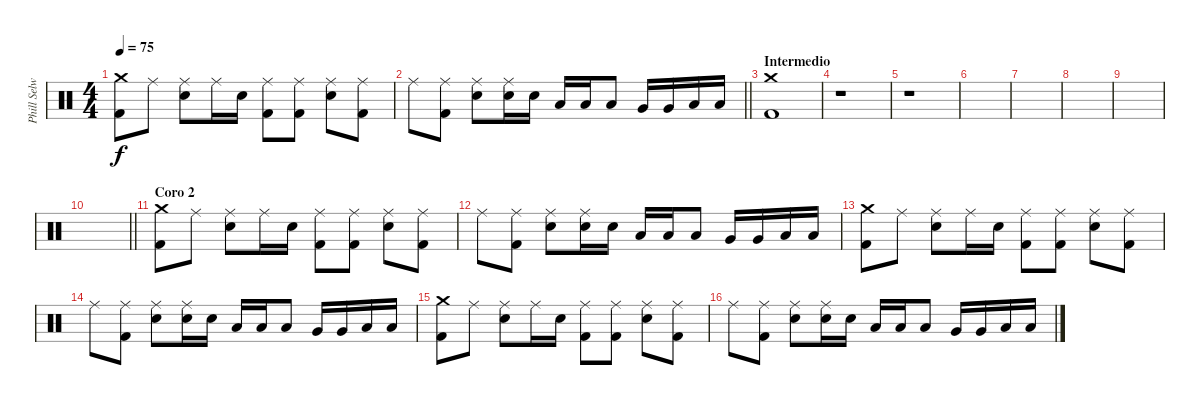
\track ("Phill Selway" "Phill Selw") {instrument percussion}
\staff {score}
\articulation defaults
\ts (4 4)
\tempo 75
\clef neutral
\ks c
("Crash medium (hit)" "Kick (hit) 2").8{dy f} "Ride (middle)".8 ("Ride (middle)" "Snare (hit) 2").8 "Ride (middle)".16 "Snare (hit) 2".16 ("Ride (middle)" "Kick (hit) 2").8 ("Ride (middle)" "Kick (hit) 2").8 ("Ride (middle)" "Snare (hit) 2").8 ("Ride (middle)" "Kick (hit) 2").8 |
\barLineRight lightlight "Ride (middle)".8
("Ride (middle)" "Kick (hit) 2").8 ("Ride (middle)" "Snare (hit) 2").8 ("Ride (middle)" "Snare (hit) 2").16 "Snare (hit) 2".16 "Low Tom (hit)".16 "Low Tom (hit)".16 "Low Tom (hit)".8 "Very Low Tom (hit)".16 "Very Low Tom (hit)".16 "Low Floor Tom (hit)".16 "Low Floor Tom (hit)".16 |
\section ("" "Intermedio")
("Crash medium (hit)" "Kick (hit) 2").1 |
r.1 |
r.1 |
|
|
|
|
\barLineRight lightlight
|
\section ("" "Coro 2")
("Crash medium (hit)" "Kick (hit) 2").8 "Ride (middle)".8 ("Ride (middle)" "Snare (hit) 2").8 "Ride (middle)".16 "Snare (hit) 2".16 ("Ride (middle)" "Kick (hit) 2").8 ("Ride (middle)" "Kick (hit) 2").8 ("Ride (middle)" "Snare (hit) 2").8 ("Ride (middle)" "Kick (hit) 2").8 |
"Ride (middle)".8 ("Ride (middle)" "Kick (hit) 2").8 ("Ride (middle)" "Snare (hit) 2").8 ("Ride (middle)" "Snare (hit) 2").16 "Snare (hit) 2".16 "Low Tom (hit)".16 "Low Tom (hit)".16 "Low Tom (hit)".8 "Very Low Tom (hit)".16 "Very Low Tom (hit)".16 "Low Floor Tom (hit)".16 "Low Floor Tom (hit)".16 |
("Crash medium (hit)" "Kick (hit) 2").8 "Ride (middle)".8 ("Ride (middle)" "Snare (hit) 2").8 "Ride (middle)".16 "Snare (hit) 2".16 ("Ride (middle)" "Kick (hit) 2").8 ("Ride (middle)" "Kick (hit) 2").8 ("Ride (middle)" "Snare (hit) 2").8 ("Ride (middle)" "Kick (hit) 2").8 |
"Ride (middle)".8 ("Ride (middle)" "Kick (hit) 2").8 ("Ride (middle)" "Snare (hit) 2").8 ("Ride (middle)" "Snare (hit) 2").16 "Snare (hit) 2".16 "Low Tom (hit)".16 "Low Tom (hit)".16 "Low Tom (hit)".8 "Very Low Tom (hit)".16 "Very Low Tom (hit)".16 "Low Floor Tom (hit)".16 "Low Floor Tom (hit)".16 |
("Crash medium (hit)" "Kick (hit) 2").8 "Ride (middle)".8 ("Ride (middle)" "Snare (hit) 2").8 "Ride (middle)".16 "Snare (hit) 2".16 ("Ride (middle)" "Kick (hit) 2").8 ("Ride (middle)" "Kick (hit) 2").8 ("Ride (middle)" "Snare (hit) 2").8 ("Ride (middle)" "Kick (hit) 2").8 |
"Ride (middle)".8 ("Ride (middle)" "Kick (hit) 2").8 ("Ride (middle)" "Snare (hit) 2").8 ("Ride (middle)" "Snare (hit) 2").16 "Snare (hit) 2".16 "Low Tom (hit)".16 "Low Tom (hit)".16 "Low Tom (hit)".8 "Very Low Tom (hit)".16 "Very Low Tom (hit)".16 "Low Floor Tom (hit)".16 "Low Floor Tom (hit)".16
